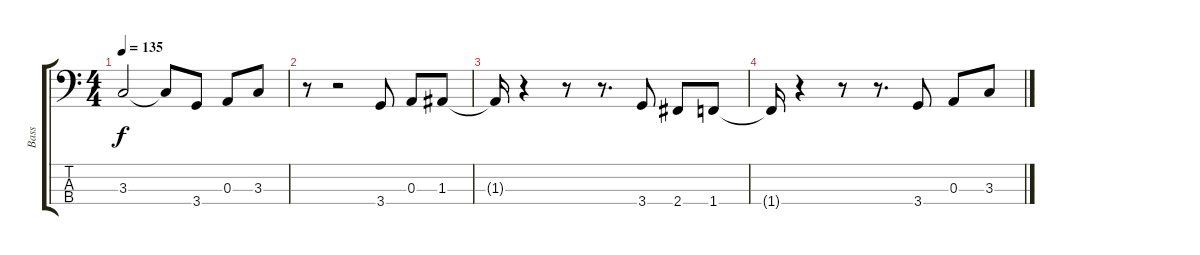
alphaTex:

\track ("Bass" "Bass") {instrument electricbassfinger}
\staff {score tabs}
\tuning (G2 D2 A1 E1) {hide}
\ts (4 4)
\tempo 135
\clef f4
\ks c
3.3{t}.2{dy f} 3.3{t}.8 3.4.8 0.3.8 3.3.8 |
r.8 r.2 3.4.8 0.3.8 1.3.8 |
1.3{t}.16 r.4 r.8 r.8{d} 3.4.8 2.4.8 1.4.8 |
1.4{t}.16 r.4 r.8 r.8{d} 3.4.8 0.3.8 3.3.8
